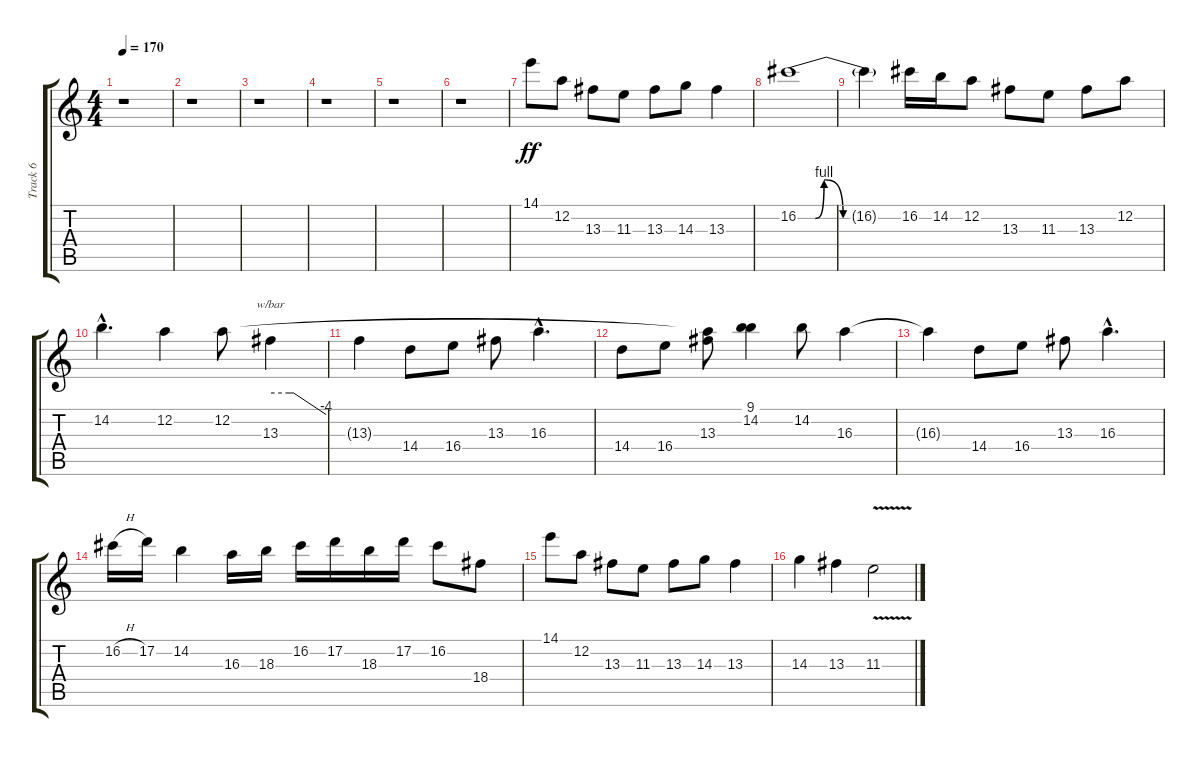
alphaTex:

\track ("Track 6" "Track 6") {instrument distortionguitar}
\staff {score tabs}
\tuning (D4 A3 F3 C3 G2 D2) {hide}
\ts (4 4)
\tempo 170
\clef g2
\ks c
r.1{dy ff} |
r.1 |
r.1 |
r.1 |
r.1 |
r.1 |
14.1.8{volume 16 instrument distortionguitar} 12.2.8 13.3.8 11.3.8 13.3.8 14.3.8 13.3.4 |
16.2{be (custom 0 0 10 0 15 4 26 0 30 0 38 0 53 0 55 0 60 0)}.1 |
16.2{t}.4 16.2.16 14.2.16 12.2.8 13.3.8 11.3.8 13.3.8 12.2.8 |
14.2{hac}.4{d} 12.2.4 12.2.8 13.3.4{tbe (custom default 0 0 20 0 25 0 60 -16)} |
13.3{t}.4 14.4.8 16.4.8 13.3.8 16.3{hac}.4{d} |
14.4.8 16.4.8 (12.2{t} 13.3).8 (9.1 14.2).4 14.2.8 16.3.4 |
16.3{t}.4 14.4.8 16.4.8 13.3.8 16.3{hac}.4{d} |
16.2{h}.16 17.2.16 14.2.4 16.3.16 18.3.16 16.2.16 17.2.16 18.3.16 17.2.16 16.2.8 18.4.8 |
14.1.8 12.2.8 13.3.8 11.3.8 13.3.8 14.3.8 13.3.4 |
14.3.4 13.3.4 11.3{v}.2
